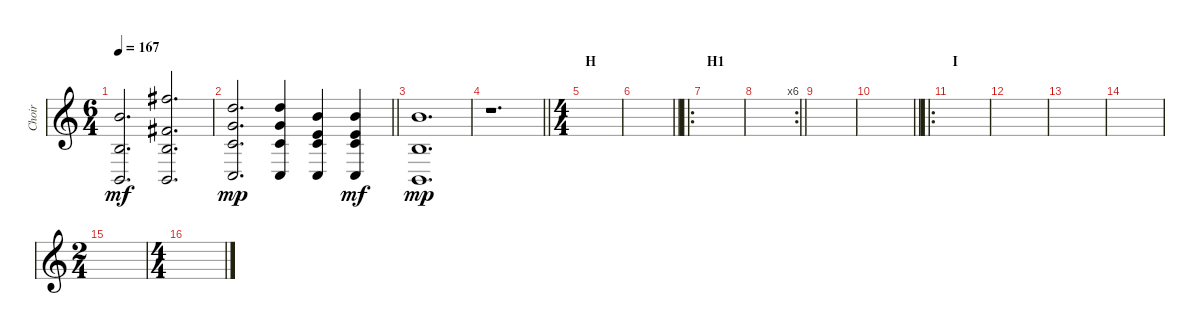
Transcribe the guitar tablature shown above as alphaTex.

\track ("Choir " "Choir ") {instrument pad4choir}
\staff {score}
\tuning (E4 B3 G3 D3 A2 E2) {hide}
\ts (6 4)
\section ("" "")
\tempo 167
\clef g2
\ks c
(7.1 4.3 2.5).2{d dy mf volume 11 instrument choiraahs} (14.1 7.2 4.3 2.5).2{d} |
\barLineRight lightlight
(10.1 8.2 5.3 3.5).2{d dy mp} (10.1 8.2 5.3 3.5).4 (7.1 5.2 5.3 3.5).4 (7.1 5.2 5.3 3.5).4{dy mf} |
\section ("" "")
(7.1 4.3 2.5).1{d dy mp volume 0} |
\barLineRight lightlight
r.1{d} |
\ts (4 4)
\section ("" "H")
|
\barLineRight lightlight
|
\ro
\section ("" "H1")
|
\rc 6
\barLineRight lightlight
|
\section ("" "")
|
\barLineRight lightlight
|
\ro
\section ("" "I")
|
|
|
|
\ts (2 4)
|
\ts (4 4)
